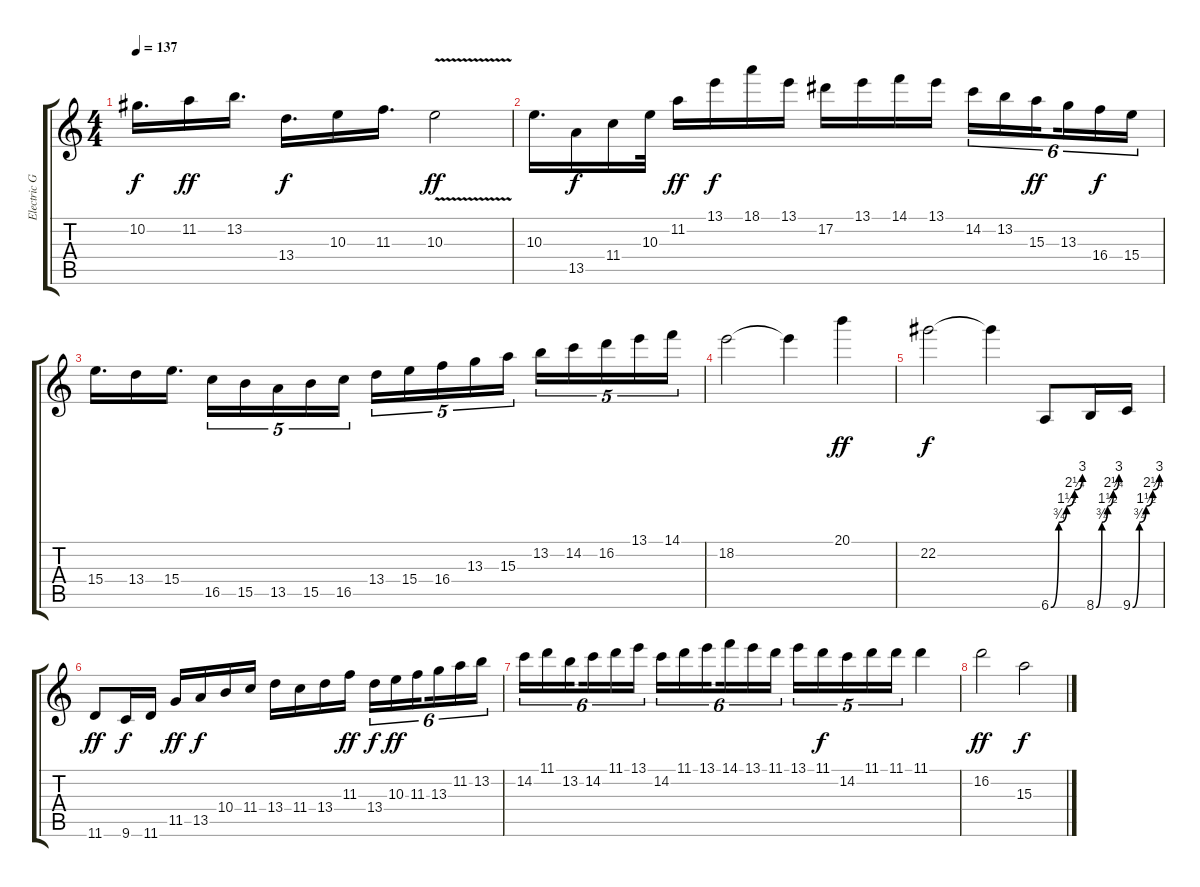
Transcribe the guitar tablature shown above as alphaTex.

\track ("Electric Guitar 1" "Electric G") {instrument distortionguitar}
\staff {score tabs}
\tuning (Eb4 Bb3 Gb3 Db3 Ab2 Eb2) {hide}
\ts (4 4)
\tempo 137
\clef g2
\ks c
10.2.16{d dy f} 11.2.16{dy ff} 13.2.16{d} 13.4.16{d dy f} 10.3.16 11.3.16{d} 10.3{v}.2{dy ff} |
10.3.16{d} 13.5.16{dy f} 11.4.16 10.3.32 11.2.16{dy ff} 13.1.16{dy f} 18.1.16 13.1.16 17.2.16 13.1.16 14.1.16 13.1.16 14.2.16{tu (6 4)} 13.2.16{tu (6 4)} 15.3.16{tu (6 4) dy ff beam splitsecondary} 13.3.16{tu (6 4)} 16.4.16{tu (6 4) dy f} 15.4.16{tu (6 4)} |
15.4.16{d} 13.4.16 15.4.16{d} 16.5.16{tu (5 4)} 15.5.16{tu (5 4)} 13.5.16{tu (5 4)} 15.5.16{tu (5 4)} 16.5.16{tu (5 4)} 13.4.16{tu (5 4)} 15.4.16{tu (5 4)} 16.4.16{tu (5 4)} 13.3.16{tu (5 4)} 15.3.16{tu (5 4)} 13.2.16{tu (5 4)} 14.2.16{tu (5 4)} 16.2.16{tu (5 4)} 13.1.16{tu (5 4)} 14.1.16{tu (5 4)} |
18.2.2 18.2{t}.4 20.1.4{dy ff} |
22.2.2{dy f} 22.2{t}.4 6.6{be (custom 0 0 15 3 30 6 45 9 60 12)}.8 8.6{be (custom 0 0 15 3 30 6 45 9 60 12)}.16 9.6{be (custom 0 0 15 3 30 6 45 9 60 12)}.16 |
11.6.8{dy ff} 9.6.16{dy f} 11.6.16 11.5.16{dy ff} 13.5.16{dy f} 10.4.16 11.4.16 13.4.16 11.4.16 13.4.16 11.3.16{dy ff} 13.4.16{tu (6 4) dy f} 10.3.16{tu (6 4) dy ff} 11.3.16{tu (6 4) beam splitsecondary} 13.3.16{tu (6 4)} 11.2.16{tu (6 4)} 13.2.16{tu (6 4)} |
14.2.16{tu (6 4)} 11.1.16{tu (6 4)} 13.2.16{tu (6 4) beam splitsecondary} 14.2.16{tu (6 4)} 11.1.16{tu (6 4)} 13.1.16{tu (6 4)} 14.2.16{tu (6 4)} 11.1.16{tu (6 4)} 13.1.16{tu (6 4) beam splitsecondary} 14.1.16{tu (6 4)} 13.1.16{tu (6 4)} 11.1.16{tu (6 4)} 13.1.16{tu (5 4)} 11.1.16{tu (5 4) dy f} 14.2.16{tu (5 4)} 11.1.16{tu (5 4)} 11.1.16{tu (5 4)} 11.1.4 |
16.2.2{dy ff} 15.3.2{dy f}
